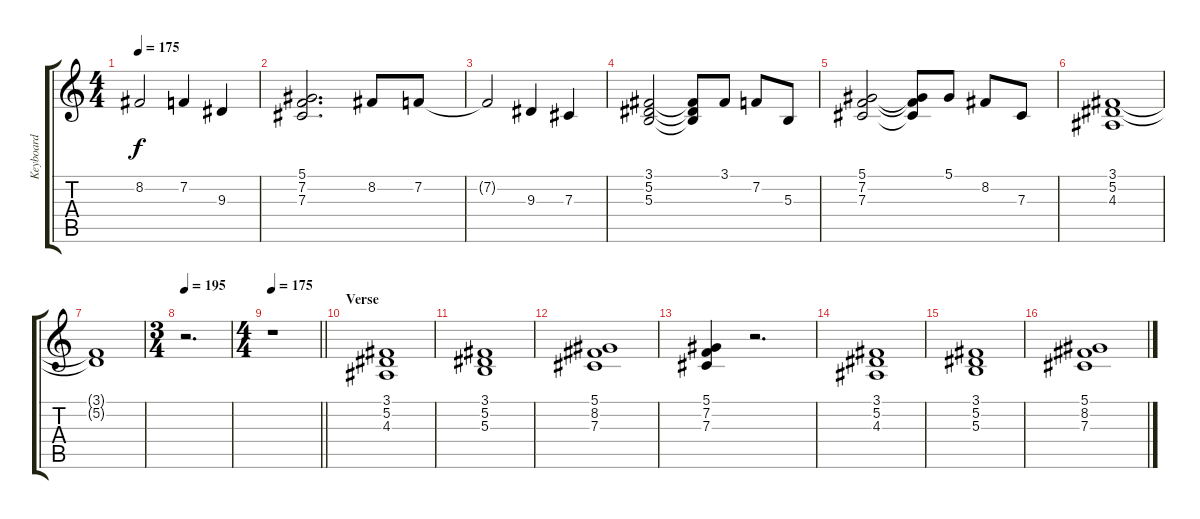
\track ("Keyboard" "Keyboard") {instrument stringensemble1}
\staff {score tabs}
\tuning (Eb4 Bb3 Gb3 Db3 Ab2 Eb2) {hide}
\ts (4 4)
\tempo 175
\clef g2
\ks c
8.2{t}.2{dy f} 7.2.4 9.3.4 |
(5.1 7.2 7.3).2{d} 8.2.8 7.2.8 |
7.2{t}.2 9.3.4 7.3.4 |
(3.1 5.2 5.3).2 (3.1{t} 5.2{t} 5.3{t}).8 3.1.8 7.2.8 5.3.8 |
(5.1 7.2 7.3).2 (5.1{t} 7.2{t} 7.3{t}).8 5.1.8 8.2.8 7.3.8 |
(3.1 5.2 4.3).1 |
(3.1{t} 5.2{t}).1 |
\ts (3 4)
\tempo 195
r.2{d} |
\ts (4 4)
\tempo 175
\barLineRight lightlight
r.1 |
\section ("" "Verse")
(3.1 5.2 4.3).1 |
(3.1 5.2 5.3).1 |
(5.1 8.2 7.3).1 |
(5.1 7.2 7.3).4 r.2{d} |
(3.1 5.2 4.3).1 |
(3.1 5.2 5.3).1 |
(5.1 8.2 7.3).1
